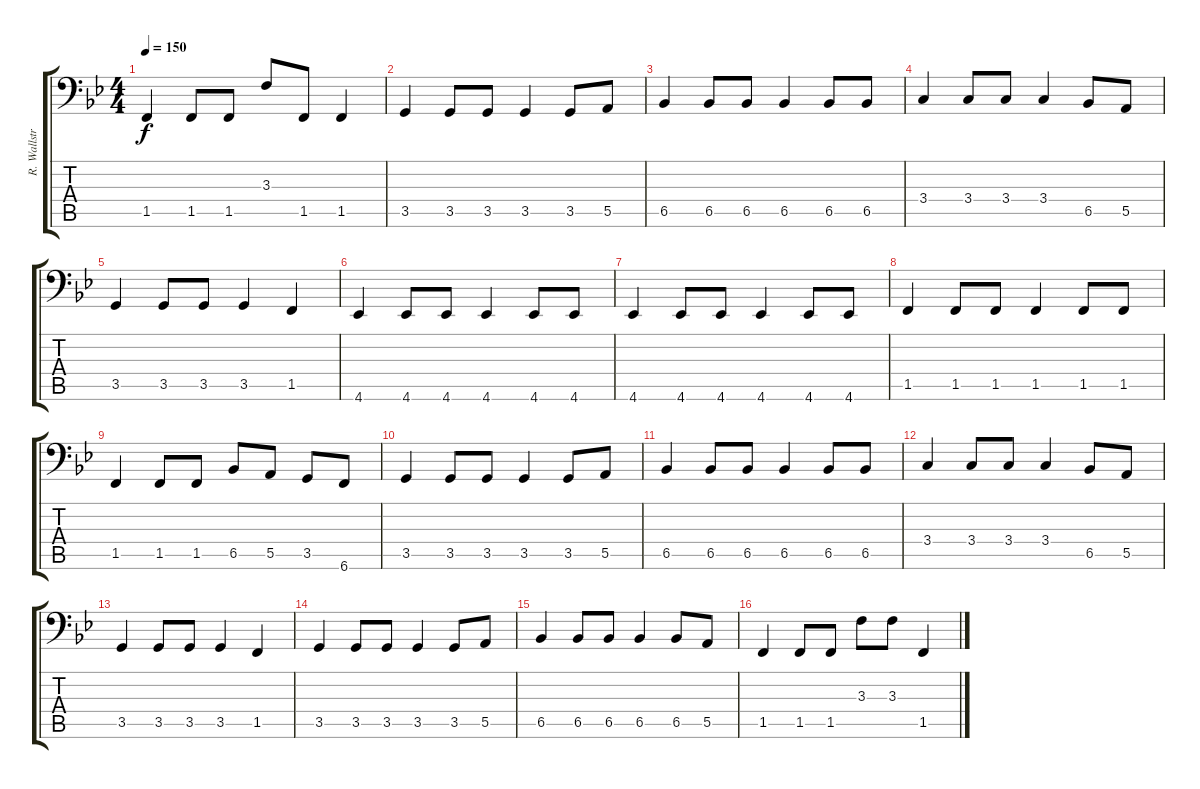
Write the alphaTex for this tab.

\track ("R. Wallström (Bass)" "R. Wallstr") {instrument electricbassfinger}
\staff {score tabs}
\tuning (C3 G2 D2 A1 E1 B0) {hide}
\ts (4 4)
\tempo 150
\clef f4
\ks gminor
1.5.4{dy f} 1.5.8 1.5.8 3.3.8 1.5.8 1.5.4 |
3.5.4 3.5.8 3.5.8 3.5.4 3.5.8 5.5.8 |
6.5.4 6.5.8 6.5.8 6.5.4 6.5.8 6.5.8 |
3.4.4 3.4.8 3.4.8 3.4.4 6.5.8 5.5.8 |
3.5.4 3.5.8 3.5.8 3.5.4 1.5.4 |
4.6.4 4.6.8 4.6.8 4.6.4 4.6.8 4.6.8 |
4.6.4 4.6.8 4.6.8 4.6.4 4.6.8 4.6.8 |
1.5.4 1.5.8 1.5.8 1.5.4 1.5.8 1.5.8 |
1.5.4 1.5.8 1.5.8 6.5.8 5.5.8 3.5.8 6.6.8 |
3.5.4 3.5.8 3.5.8 3.5.4 3.5.8 5.5.8 |
6.5.4 6.5.8 6.5.8 6.5.4 6.5.8 6.5.8 |
3.4.4 3.4.8 3.4.8 3.4.4 6.5.8 5.5.8 |
3.5.4 3.5.8 3.5.8 3.5.4 1.5.4 |
3.5.4 3.5.8 3.5.8 3.5.4 3.5.8 5.5.8 |
6.5.4 6.5.8 6.5.8 6.5.4 6.5.8 5.5.8 |
1.5.4 1.5.8 1.5.8 3.3.8 3.3.8 1.5.4
